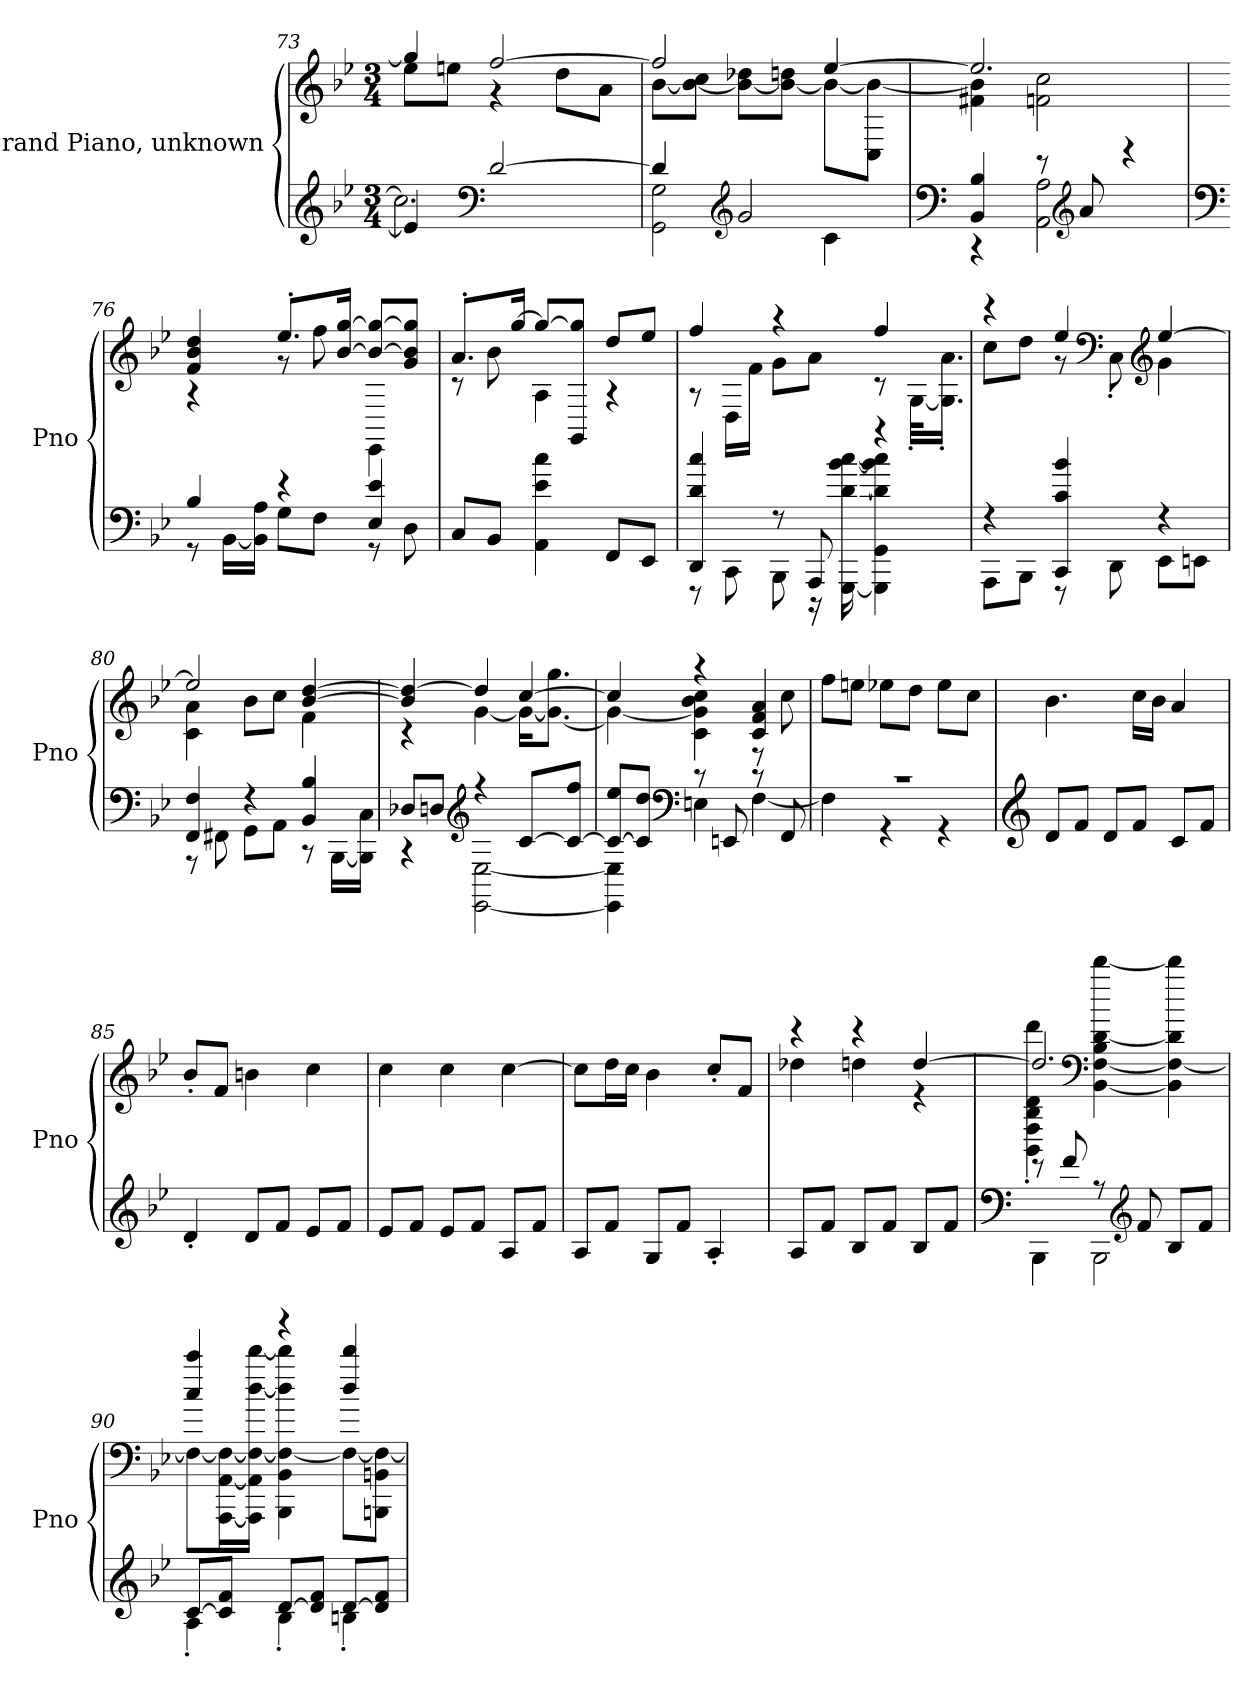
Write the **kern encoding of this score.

**kern	**kern
*part1	*part1
*staff2	*staff1
*I"Grand Piano, unknown	*
*I'Pno	*
*clefG2	*clefG2
*k[b-e-]	*k[b-e-]
*M3/4	*M3/4
=73	=73
*^	*^
4e-/]	2.cc\]	4gg/]	8ee-\L
.	.	.	8een\J
*clefF4	*	*	*
[2d/	.	[2ff/	4r
.	.	.	8dd\L
.	.	.	8a\J
=74	=74	=74	=74
4d/]	2GG\ 2G\	2ff/]	[8b-\L
.	.	.	8b-\_ 8cc\J
*clefG2	*	*	*
2g/	.	.	8b-\_ 8dd-X\L
.	.	.	8b-\_ 8ddn\J
.	4c\	[4ee-/	8b-\L_
.	.	.	8C\ 8b-\_J
=75	=75	=75	=75
*clefF4	*	*	*
4BB-/ 4B-/	4r	2.ee-/]	4f#X\ 4b-\]
8r	2AA\ 2A\	.	2fn\ 2cc\
*clefG2	*	*	*
8a/	.	.	.
4r	.	.	.
=76	=76	=76	=76
*clefF4	*	*	*
4B-/	8r	4f/ 4b-/ 4dd/	4r
.	[16BB-\LL	.	.
.	16BB-\] 16A\JJ	.	.
4r	8G\L	8.ee-'/L	8r
.	8F\J	.	8ff\
.	.	[16b-/ [16gg/Jk	.
4E-/ 4e-/	8r	8b-/_ 8gg/_L	4EE-\
.	8D\	8g/ 8b-/] 8gg/]J	.
*v	*v	*	*
!!LO:PB:g=z	!!
=77	=77	=77
8C/L	8.a'/L	8r
8BB-/J	.	8b-\
.	[16gg/Jk	.
4AA\ 4e-\ 4cc\	8gg/L_	4A\
.	8GG/ 8gg/]J	.
8FF/L	8dd/L	4r
8EE-/J	8ee-/J	.
=78	=78	=78
*^	*	*
4DD/ 4d/ 4cc/	8r	4ff/	8r
.	8CC\	.	16D\LL
.	.	.	16f\JJ
8r	8BBB-\	4r	8g\L
8AAA/	16r	.	8a\J
.	[16GGG\ [16d\ [16b-\ [16cc\	.	.
4r	4GGG\] 4GG\ 4d\] 4b-\] 4cc\]	4ff/	8r
.	.	.	[32G'\KLL
.	.	.	16.G\]' 16.a\'JJ
=79	=79	=79	=79
4r	8AAA\L	4r	8cc\L
.	8BBB-\J	.	8dd\J
4CC/ 4c/ 4b-/	8r	4ee-/	8r
*	*	*clefF4	*
.	8DD\	.	8C'\
*	*	*clefG2	*
4r	8EE-\L	[4ee-/	4g\
.	8EEn\J	.	.
=80	=80	=80	=80
4FF/ 4F/	8r	2ee-/]	4c\ 4a\
.	8FF#X\	.	.
4r	8GG\L	.	8b-\L
.	8AA\J	.	8cc\J
4BB-/ 4B-/	8r	[4b-/ [4dd/	4f\
.	[16BBB-\LL	.	.
.	16BBB-\] 16C\JJ	.	.
!!LO:LB:g=z	!!
=81	=81	=81	=81
8D-X/L	4r	4b-/] 4dd/_	4r
8Dn/J	.	.	.
*clefG2	*	*	*
4r	[2EE-\ [2E-\	4dd/]	[4g\
[8c/L	.	[4cc/	16g\KL_
.	.	.	8.g\_ 8.gg\J
8c/_ 8ff/J	.	.	.
=82	=82	=82	=82
8c/_ 8ee-/L	4EE-\] 4E-\]	4cc/]	4g\_
8c/] 8dd/J	.	.	.
*clefF4	*	*	*
8r	4En\	4r	4c\ 4g\] 4b-\ 4cc\
8EEn/	.	.	.
8r	[4F\	4c/ 4f/ 4a/	8r
8FF/	.	.	8cc\
*	*	*v	*v
=83	=83	=83
2.r	4F\]	8ff\L
.	.	8een\J
.	4r	8ee-X\L
.	.	8dd\J
.	4r	8ee-\L
.	.	8cc\J
*v	*v	*
=84	=84
*clefG2	*
8d/L	4.b-\
8f/J	.
8d/L	.
8f/J	16cc\LL
.	16b-\JJ
8c/L	4a/
8f/J	.
=85	=85
4d'/	8b-'/L
.	8f/J
8d/L	4bn\
8f/J	.
8e-/L	4cc\
8f/J	.
!!LO:LB:g=z
=86	=86
8e-/L	4cc\
8f/J	.
8e-/L	4cc\
8f/J	.
8A/L	[4cc\
8f/J	.
=87	=87
8A/L	8cc\L]
8f/J	16dd\L
.	16cc\JJ
8G/L	4b-\
8f/J	.
4A'/	8cc'/L
.	8f/J
=88	=88
*	*^
8A/L	4r	4dd-X\
8f/J	.	.
8B-/L	4r	4ddn\
8f/J	.	.
8B-/L	[4dd/	4r
8f/J	.	.
=89	=89	=89
*clefF4	*	*
*^	*	*
8r	4BBB-\	2.dd/]	4BB-\' 4F\' 4B-\' 4d\' 4ddd\'
8f/	.	.	.
*	*	*clefF4	*
8r	2BBB-\	.	[4BB-\ [4F\ 4B-\ [4d\ [4ddd\
*clefG2	*	*	*
8f/	.	.	.
8B-/L	.	.	4BB-\] 4F\_ 4d\] 4ddd\]
8f/J	.	.	.
=90	=90	=90	=90
[8c/L	4A'\	4cc/ 4ccc/	8F\L_
8c/] 8f/J	.	.	[16AAA\ [16AA\ 16F\_L
.	.	.	16AAA\] 16AA\] 16F\_ [16dd\ [16ddd\JJ
[8d/L	4B-'\	4r	4BBB-\ 4BB-\ 4F\_ 4dd\] 4ddd\]
8d/] 8f/J	.	.	.
[8d/L	4Bn'\	4dd/ 4ddd/	8F\L_
8d/] 8f/J	.	.	8BBBn\ 8BBn\ 8F\_J
*v	*v	*	*
*	*v	*v
=	=
*-	*-
